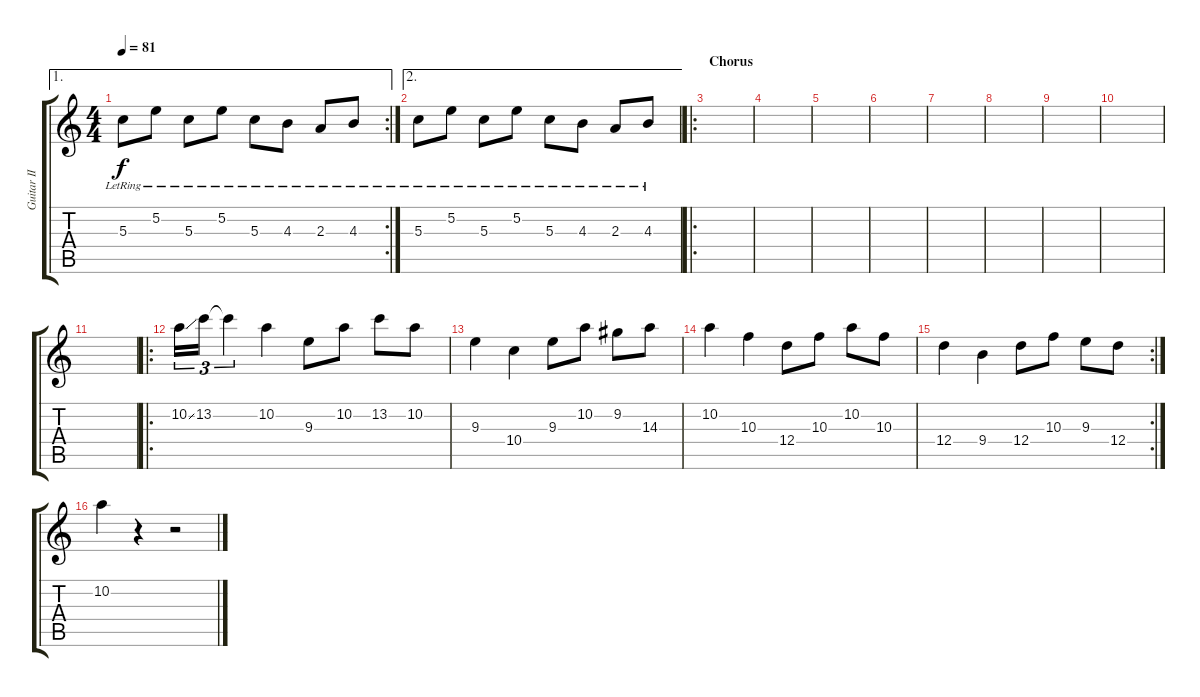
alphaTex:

\track ("Guitar II (acous.)" "Guitar II ") {instrument acousticguitarnylon}
\staff {score tabs}
\tuning (E4 B3 G3 D3 A2 E2) {hide}
\ae 1
\rc 2
\ts (4 4)
\tempo 81
\clef g2
\ks c
5.3{lr}.8{dy f} 5.2{lr}.8 5.3{lr}.8 5.2{lr}.8 5.3{lr}.8 4.3{lr}.8 2.3{lr}.8 4.3{lr}.8 |
\ae 2
5.3{lr}.8 5.2{lr}.8 5.3{lr}.8 5.2{lr}.8 5.3{lr}.8 4.3{lr}.8 2.3{lr}.8 4.3{lr}.8 |
\ro
\section ("" "Chorus")
|
|
|
|
|
|
|
|
|
\ro
10.2{ss}.16{tu (3 2)} 13.2.16{tu (3 2)} 13.2{t}.4{tu (3 2)} 10.2.4 9.3.8 10.2.8 13.2.8 10.2.8 |
9.3.4 10.4.4 9.3.8 10.2.8 9.2.8 14.3.8 |
10.2.4 10.3.4 12.4.8 10.3.8 10.2.8 10.3.8 |
\rc 2
12.4.4 9.4.4 12.4.8 10.3.8 9.3.8 12.4.8 |
10.2.4 r.4 r.2
